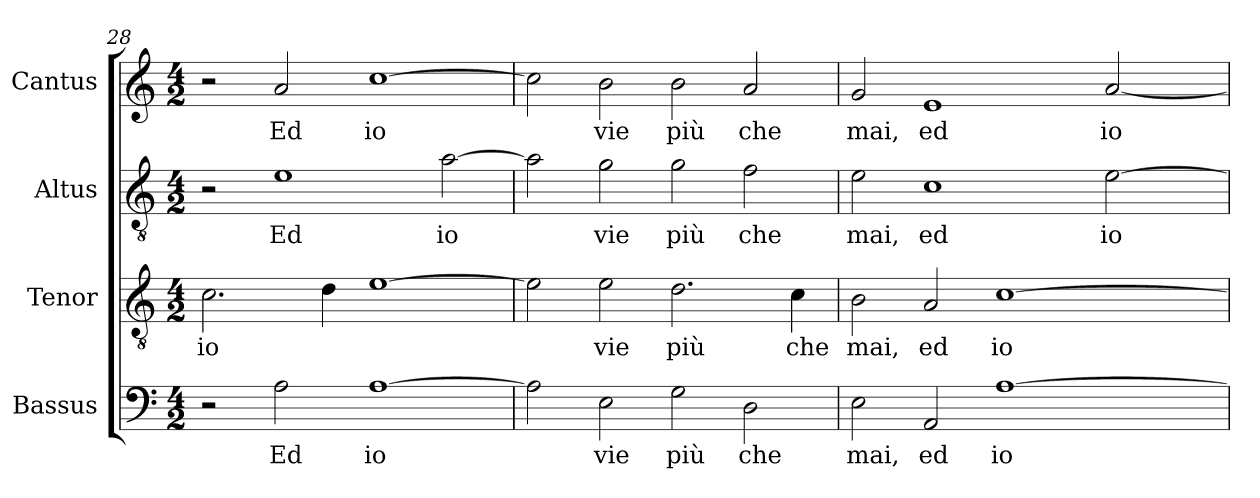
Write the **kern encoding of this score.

**kern	**text	**kern	**text	**kern	**text	**kern	**text
*part4	*part4	*part3	*part3	*part2	*part2	*part1	*part1
*staff4	*staff4	*staff3	*staff3	*staff2	*staff2	*staff1	*staff1
*I"Bassus	*	*I"Tenor	*	*I"Altus	*	*I"Cantus	*
*clefF4	*	*clefGv2	*	*clefGv2	*	*clefG2	*
*M4/2	*	*M4/2	*	*M4/2	*	*M4/2	*
=28	=28	=28	=28	=28	=28	=28	=28
!	!	!	!LO:LY:b:cj	!	!	!	!
2r	.	2.c\	io	2r	.	2r	.
!	!LO:LY:b:cj	!	!	!	!LO:LY:b:cj	!	!LO:LY:b:cj
2A\	Ed	.	.	1e	Ed	2a/	Ed
.	.	4d\	.	.	.	.	.
!	!LO:LY:b:cj	!	!	!	!	!	!LO:LY:b:cj
[>1A	io	[>1e	.	.	.	[>1cc	io
!	!	!	!	!	!LO:LY:b:cj	!	!
.	.	.	.	[>2a\	io	.	.
=29	=29	=29	=29	=29	=29	=29	=29
2A\]	.	2e\]	.	2a\]	.	2cc\]	.
!	!LO:LY:b:cj	!	!LO:LY:b:cj	!	!LO:LY:b:cj	!	!LO:LY:b:cj
2E\	vie	2e\	vie	2g\	vie	2b\	vie
!	!LO:LY:b:cj	!	!LO:LY:b:cj	!	!LO:LY:b:cj	!	!LO:LY:b:cj
2G\	più	2.d\	più	2g\	più	2b\	più
!	!LO:LY:b:cj	!	!	!	!LO:LY:b:cj	!	!LO:LY:b:cj
2D\	che	.	.	2f\	che	2a/	che
!	!	!	!LO:LY:b:cj	!	!	!	!
.	.	4c\	che	.	.	.	.
!!LO:LB:g=z
=30	=30	=30	=30	=30	=30	=30	=30
!	!LO:LY:b:cj	!	!LO:LY:b:cj	!	!LO:LY:b:cj	!	!LO:LY:b:cj
*	*	*^	*	*^	*	*^	*
2E\	mai,	2B\	1ryy	mai,	2e\	1ryy	mai,	2g/	1ryy	mai,
!	!LO:LY:b:cj	!	!	!LO:LY:b:cj	!	!	!LO:LY:b:cj	!	!	!LO:LY:b:cj
2AA/	ed	2A/	.	ed	1c	.	ed	1e	.	ed
!	!LO:LY:b:cj	!	!	!LO:LY:b:cj	!	!	!	!	!	!
[>1A	io	[>1c	4ryy	io	.	2ryy	.	.	2ryy	.
.	.	.	16.ryy	.	.	.	.	.	.	.
.	.	.	2ryy	.	.	.	.	.	.	.
!	!	!	!	!	!	!	!LO:LY:b:cj	!	!	!LO:LY:b:cj
.	.	.	.	.	[>2e\	4ryy	io	[<2a/	4ryy	io
.	.	.	.	.	.	64ryy	.	.	64ryy	.
.	.	.	.	.	.	8...ryy	.	.	8...ryy	.
.	.	.	8ryy	.	.	.	.	.	.	.
.	.	.	32ryy	.	.	.	.	.	.	.
*	*	*v	*v	*	*	*	*	*v	*v	*
*	*	*	*	*v	*v	*	*	*
=	=	=	=	=	=	=	=
*-	*-	*-	*-	*-	*-	*-	*-
